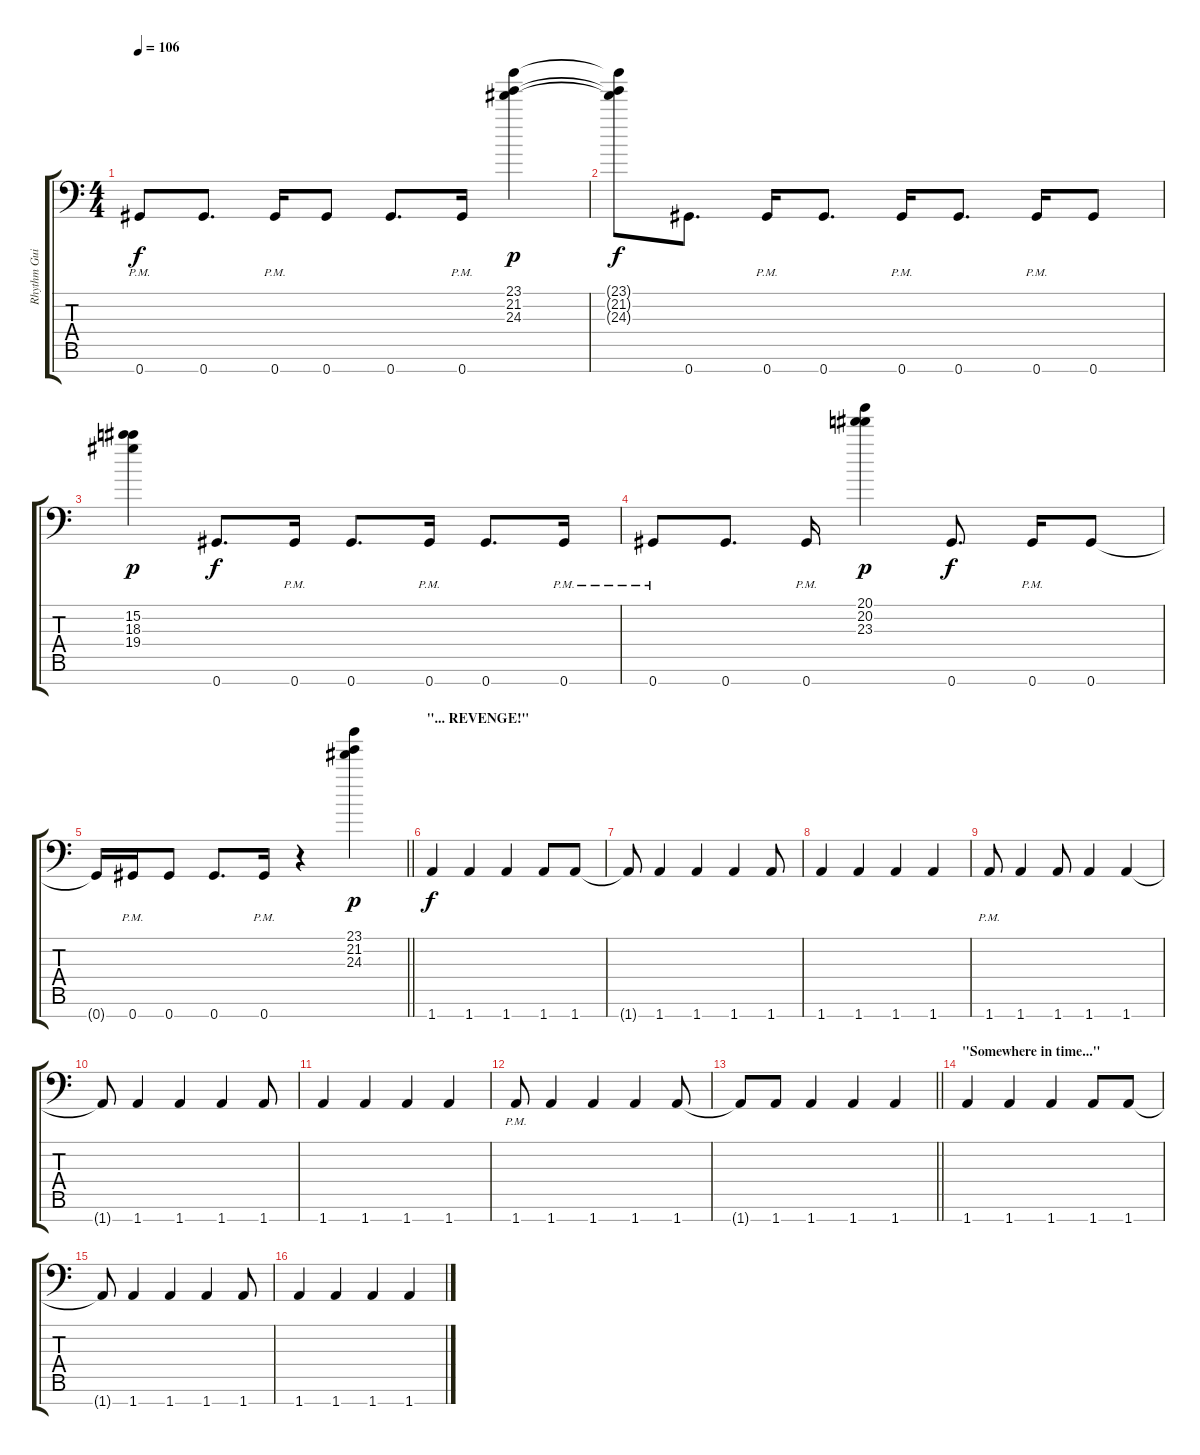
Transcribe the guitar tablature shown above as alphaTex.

\track ("Rhythm Guitar R" "Rhythm Gui") {instrument distortionguitar}
\staff {score tabs}
\tuning (Eb4 Bb3 Gb3 Db3 Ab2 Eb2 Ab1) {hide}
\ts (4 4)
\tempo 106
\clef f4
\ks c
0.7{pm}.8{dy f} 0.7.8{d} 0.7{pm}.16 0.7.8 0.7.8{d} 0.7{pm}.16 (23.1 21.2 24.3).4{dy p} |
(23.1{t} 21.2{t} 24.3{t}).8{dy f} 0.7.8{d} 0.7{pm}.16 0.7.8{d} 0.7{pm}.16 0.7.8{d} 0.7{pm}.16 0.7.8 |
(15.2 18.3 19.4).4{dy p} 0.7.8{d dy f} 0.7{pm}.16 0.7.8{d} 0.7{pm}.16 0.7.8{d} 0.7{pm}.16 |
0.7{pm}.8 0.7.8{d} 0.7{pm}.16 (20.1 20.2 23.3).4{dy p} 0.7.8{d dy f} 0.7{pm}.16 0.7.8 |
\barLineRight lightlight
0.7{t}.16 0.7{pm}.16 0.7.8 0.7.8{d} 0.7{pm}.16 r.4 (23.1 21.2 24.3).4{dy p} |
\section ("" "\"... REVENGE!\"")
1.7.4{dy f} 1.7.4 1.7.4 1.7.8 1.7.8 |
1.7{t}.8 1.7.4 1.7.4 1.7.4 1.7.8 |
1.7.4 1.7.4 1.7.4 1.7.4 |
1.7{pm}.8 1.7.4 1.7.8 1.7.4 1.7.4 |
1.7{t}.8 1.7.4 1.7.4 1.7.4 1.7.8 |
1.7.4 1.7.4 1.7.4 1.7.4 |
1.7{pm}.8 1.7.4 1.7.4 1.7.4 1.7.8 |
\barLineRight lightlight
1.7{t}.8 1.7.8 1.7.4 1.7.4 1.7.4 |
\section ("" "\"Somewhere in time...\"")
1.7.4 1.7.4 1.7.4 1.7.8 1.7.8 |
1.7{t}.8 1.7.4 1.7.4 1.7.4 1.7.8 |
1.7.4 1.7.4 1.7.4 1.7.4
